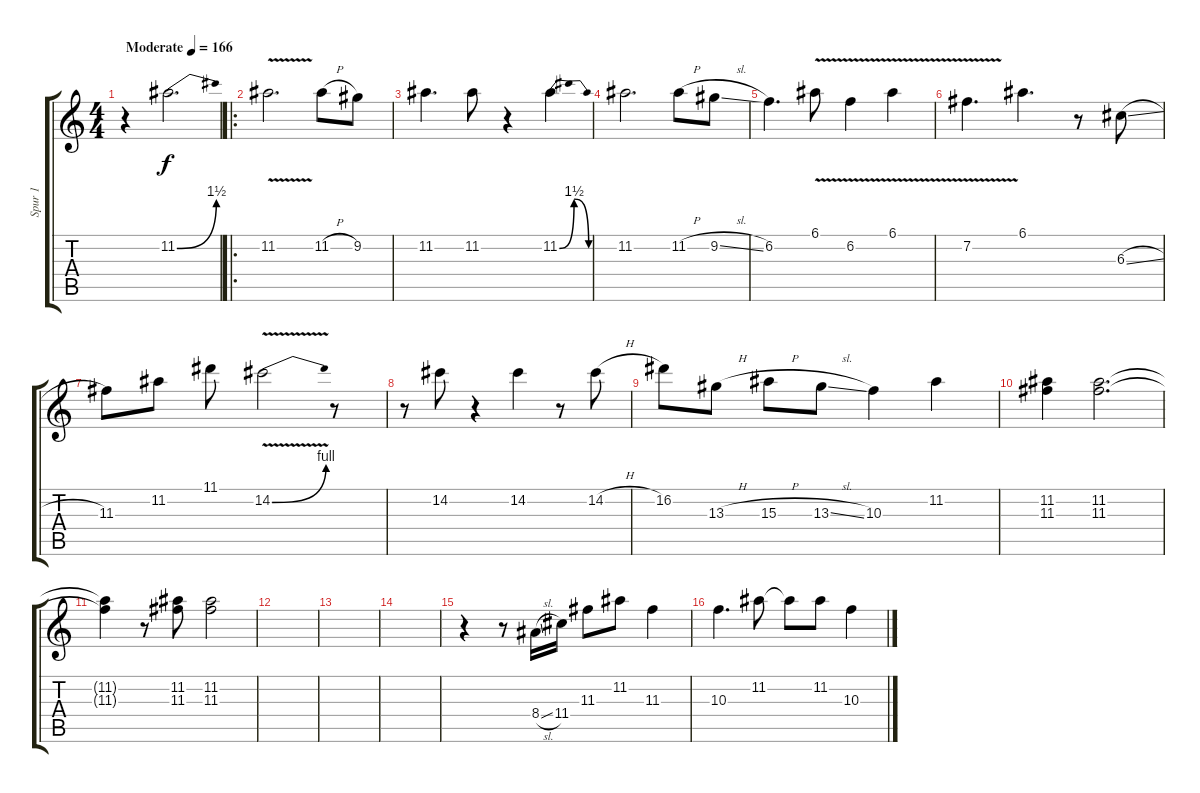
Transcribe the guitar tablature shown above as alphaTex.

\track ("Spur 1" "Spur 1") {instrument distortionguitar}
\staff {score tabs}
\tuning (E4 B3 G3 D3 A2 E2) {hide}
\ts (4 4)
\tempo (166 "Moderate")
\clef g2
\ks c
r.4{dy f instrument distortionguitar} 11.2{be (bend 0 0 60 6)}.2{d} |
\ro
11.2{v}.2{d} 11.2{h}.8 9.2.8 |
11.2.4{d} 11.2.8 r.4 11.2{be (bendrelease 0 0 25 6 30 6 60 0)}.4 |
11.2.2{d} 11.2{h}.8 9.2{sl}.8 |
6.2.4{d} 6.1{v}.8 6.2{v}.4 6.1{v}.4 |
7.2{v}.4{d} 6.1.4{d} r.8 6.3{sl}.8 |
11.3.8 11.2.8 11.1.8 14.2{be (bend 0 0 60 4) v}.2 r.8 |
r.8 14.2.8 r.4 14.2.4 r.8 14.2{h}.8 |
16.2.8 13.3{h}.8 15.3{h}.8 13.3{sl}.8 10.3.4 11.2.4 |
(11.2 11.3).4 (11.2 11.3).2{d} |
(11.2{t} 11.3{t}).4 r.8 (11.2 11.3).8 (11.2 11.3).2 |
|
|
|
r.4 r.8 8.4{sl}.16 11.4.16 11.3.8 11.2.8 11.3.4 |
10.3.4{d} 11.2.8 11.2{t}.8 11.2.8 10.3.4
